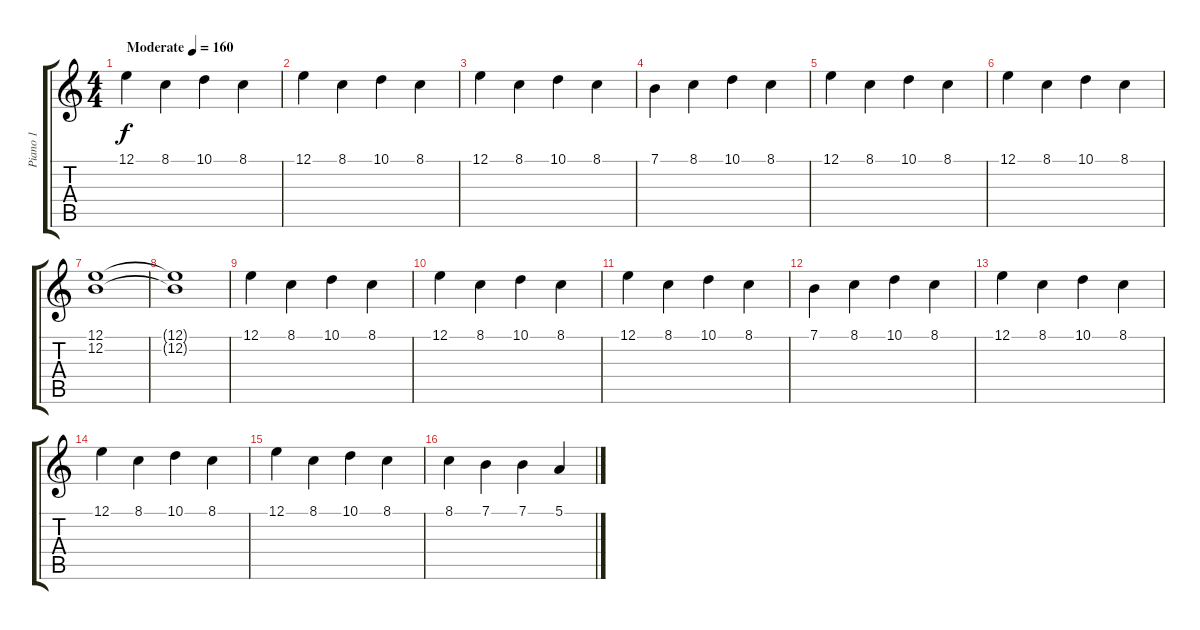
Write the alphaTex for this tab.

\track ("Piano 1" "Piano 1") {instrument acousticgrandpiano}
\staff {score tabs}
\tuning (E4 B3 G3 D3 A2 E2) {hide}
\ts (4 4)
\tempo (160 "Moderate")
\clef g2
\ks c
12.1.4{dy f instrument acousticgrandpiano} 8.1.4 10.1.4 8.1.4 |
12.1.4 8.1.4 10.1.4 8.1.4 |
12.1.4 8.1.4 10.1.4 8.1.4 |
7.1.4 8.1.4 10.1.4 8.1.4 |
12.1.4 8.1.4 10.1.4 8.1.4 |
12.1.4 8.1.4 10.1.4 8.1.4 |
(12.1 12.2).1 |
(12.1{t} 12.2{t}).1 |
12.1.4 8.1.4 10.1.4 8.1.4 |
12.1.4 8.1.4 10.1.4 8.1.4 |
12.1.4 8.1.4 10.1.4 8.1.4 |
7.1.4 8.1.4 10.1.4 8.1.4 |
12.1.4 8.1.4 10.1.4 8.1.4 |
12.1.4 8.1.4 10.1.4 8.1.4 |
12.1.4 8.1.4 10.1.4 8.1.4 |
8.1.4 7.1.4 7.1.4 5.1.4
